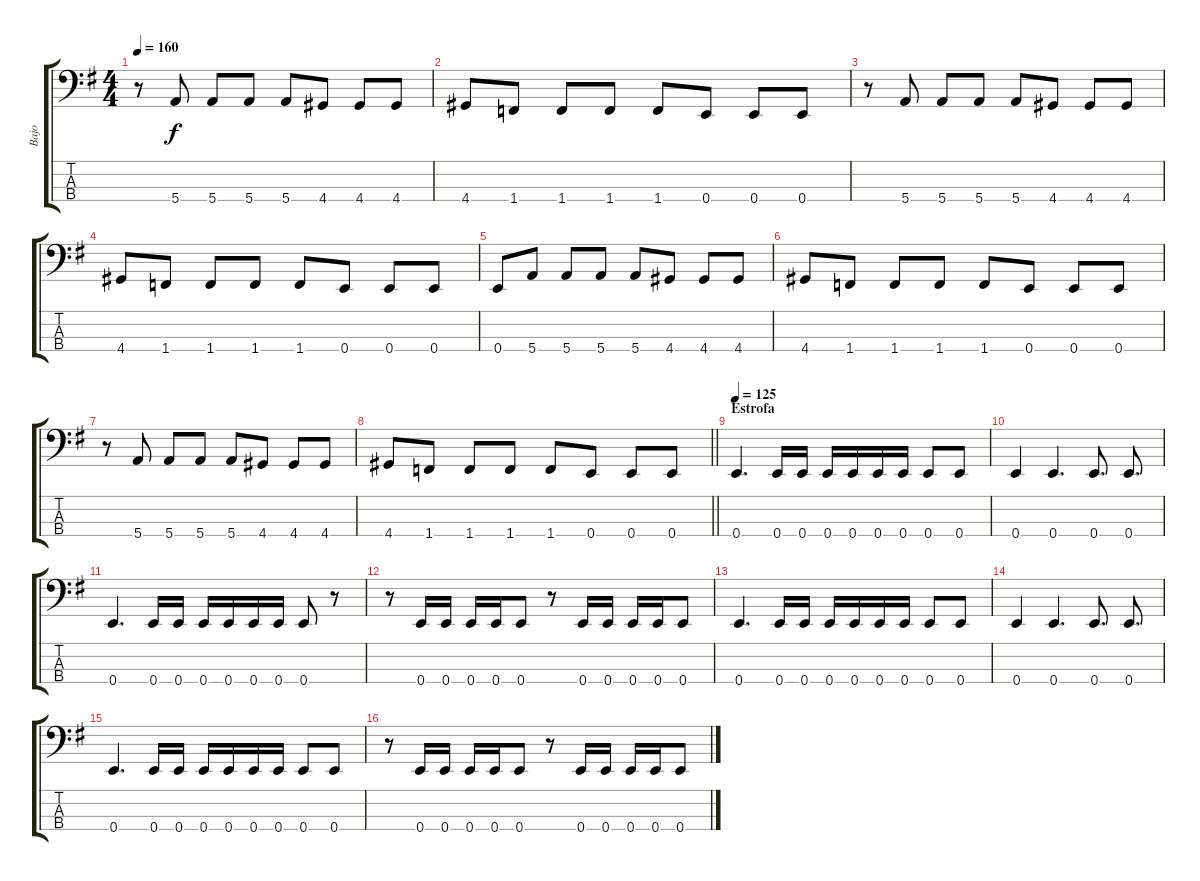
\track ("Bajo" "Bajo") {instrument electricbassfinger}
\staff {score tabs}
\tuning (G2 D2 A1 E1) {hide}
\ts (4 4)
\tempo 160
\clef f4
\ks g
r.8{dy f} 5.4.8 5.4.8 5.4.8 5.4.8 4.4.8 4.4.8 4.4.8 |
4.4.8 1.4.8 1.4.8 1.4.8 1.4.8 0.4.8 0.4.8 0.4.8 |
r.8 5.4.8 5.4.8 5.4.8 5.4.8 4.4.8 4.4.8 4.4.8 |
4.4.8 1.4.8 1.4.8 1.4.8 1.4.8 0.4.8 0.4.8 0.4.8 |
0.4.8 5.4.8 5.4.8 5.4.8 5.4.8 4.4.8 4.4.8 4.4.8 |
4.4.8 1.4.8 1.4.8 1.4.8 1.4.8 0.4.8 0.4.8 0.4.8 |
r.8 5.4.8 5.4.8 5.4.8 5.4.8 4.4.8 4.4.8 4.4.8 |
\barLineRight lightlight
4.4.8 1.4.8 1.4.8 1.4.8 1.4.8 0.4.8 0.4.8 0.4.8 |
\section ("" "Estrofa")
\tempo 125
0.4.4{d} 0.4.16 0.4.16 0.4.16 0.4.16 0.4.16 0.4.16 0.4.8 0.4.8 |
0.4.4 0.4.4{d} 0.4.8{d} 0.4.8{d} |
0.4.4{d} 0.4.16 0.4.16 0.4.16 0.4.16 0.4.16 0.4.16 0.4.8 r.8 |
r.8 0.4.16 0.4.16 0.4.16 0.4.16 0.4.8 r.8 0.4.16 0.4.16 0.4.16 0.4.16 0.4.8 |
0.4.4{d} 0.4.16 0.4.16 0.4.16 0.4.16 0.4.16 0.4.16 0.4.8 0.4.8 |
0.4.4 0.4.4{d} 0.4.8{d} 0.4.8{d} |
0.4.4{d} 0.4.16 0.4.16 0.4.16 0.4.16 0.4.16 0.4.16 0.4.8 0.4.8 |
r.8 0.4.16 0.4.16 0.4.16 0.4.16 0.4.8 r.8 0.4.16 0.4.16 0.4.16 0.4.16 0.4.8
